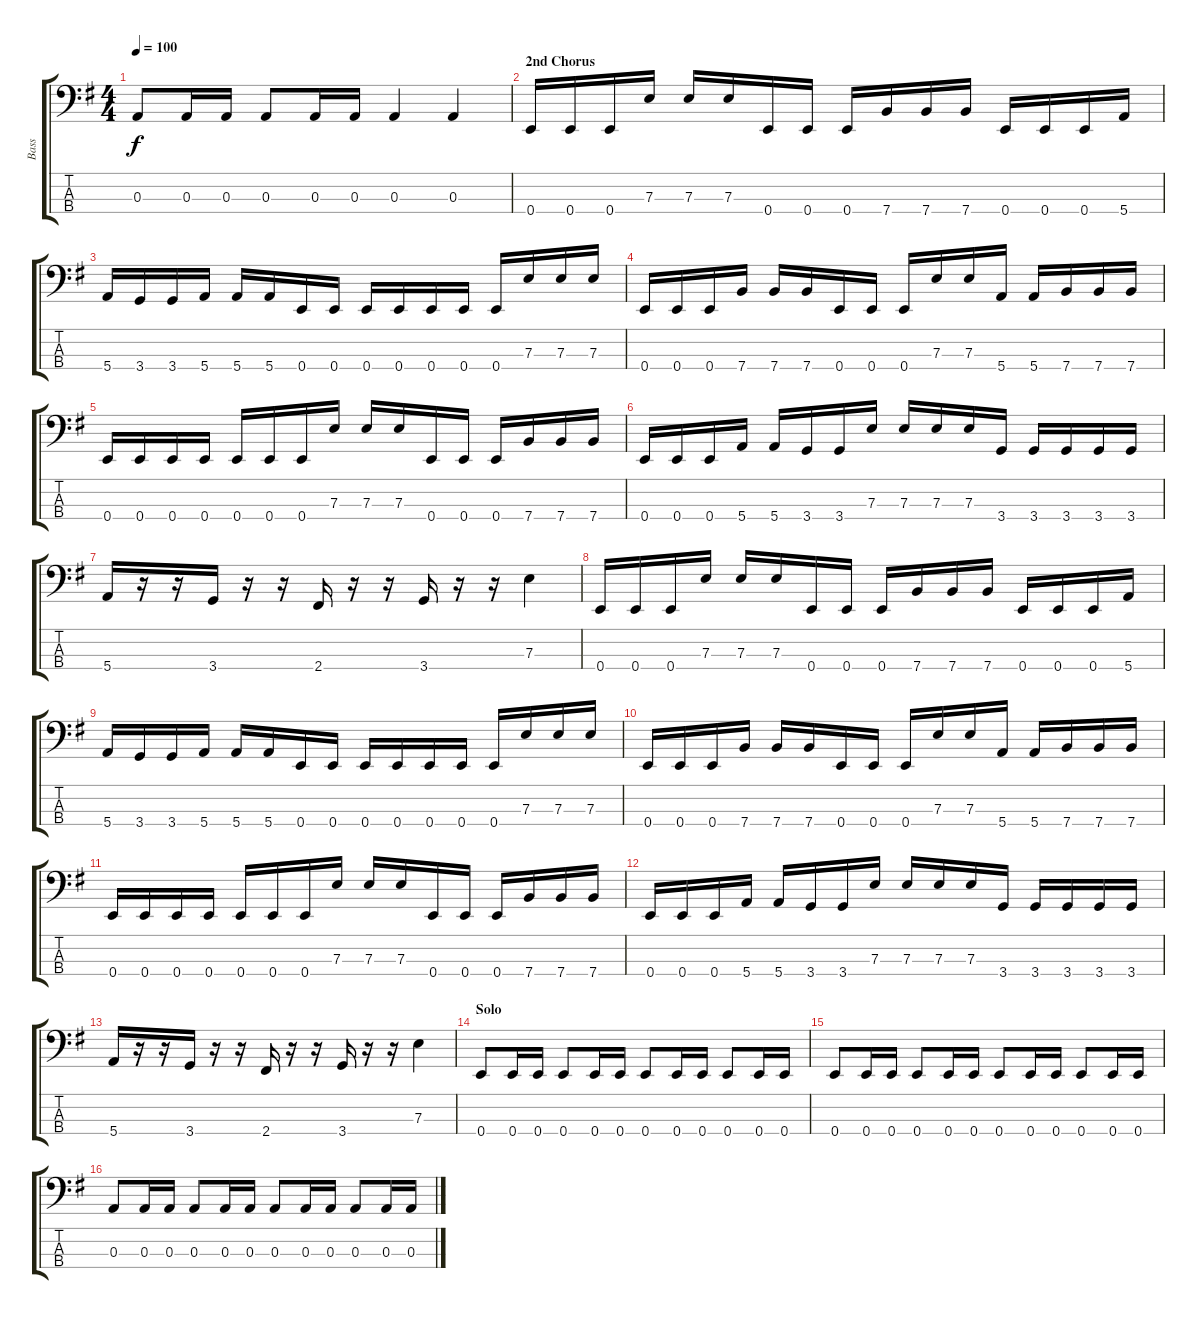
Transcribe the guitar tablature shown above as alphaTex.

\track ("Bass" "Bass") {instrument electricbasspick}
\staff {score tabs}
\tuning (G2 D2 A1 E1) {hide}
\ts (4 4)
\tempo 100
\clef f4
\ks eminor
0.3.8{dy f} 0.3.16 0.3.16 0.3.8 0.3.16 0.3.16 0.3.4 0.3.4 |
\section ("" "2nd Chorus")
0.4.16 0.4.16 0.4.16 7.3.16 7.3.16 7.3.16 0.4.16 0.4.16 0.4.16 7.4.16 7.4.16 7.4.16 0.4.16 0.4.16 0.4.16 5.4.16 |
5.4.16 3.4.16 3.4.16 5.4.16 5.4.16 5.4.16 0.4.16 0.4.16 0.4.16 0.4.16 0.4.16 0.4.16 0.4.16 7.3.16 7.3.16 7.3.16 |
0.4.16 0.4.16 0.4.16 7.4.16 7.4.16 7.4.16 0.4.16 0.4.16 0.4.16 7.3.16 7.3.16 5.4.16 5.4.16 7.4.16 7.4.16 7.4.16 |
0.4.16 0.4.16 0.4.16 0.4.16 0.4.16 0.4.16 0.4.16 7.3.16 7.3.16 7.3.16 0.4.16 0.4.16 0.4.16 7.4.16 7.4.16 7.4.16 |
0.4.16 0.4.16 0.4.16 5.4.16 5.4.16 3.4.16 3.4.16 7.3.16 7.3.16 7.3.16 7.3.16 3.4.16 3.4.16 3.4.16 3.4.16 3.4.16 |
5.4.16 r.16 r.16 3.4.16 r.16 r.16 2.4.16 r.16 r.16 3.4.16 r.16 r.16 7.3.4 |
0.4.16 0.4.16 0.4.16 7.3.16 7.3.16 7.3.16 0.4.16 0.4.16 0.4.16 7.4.16 7.4.16 7.4.16 0.4.16 0.4.16 0.4.16 5.4.16 |
5.4.16 3.4.16 3.4.16 5.4.16 5.4.16 5.4.16 0.4.16 0.4.16 0.4.16 0.4.16 0.4.16 0.4.16 0.4.16 7.3.16 7.3.16 7.3.16 |
0.4.16 0.4.16 0.4.16 7.4.16 7.4.16 7.4.16 0.4.16 0.4.16 0.4.16 7.3.16 7.3.16 5.4.16 5.4.16 7.4.16 7.4.16 7.4.16 |
0.4.16 0.4.16 0.4.16 0.4.16 0.4.16 0.4.16 0.4.16 7.3.16 7.3.16 7.3.16 0.4.16 0.4.16 0.4.16 7.4.16 7.4.16 7.4.16 |
0.4.16 0.4.16 0.4.16 5.4.16 5.4.16 3.4.16 3.4.16 7.3.16 7.3.16 7.3.16 7.3.16 3.4.16 3.4.16 3.4.16 3.4.16 3.4.16 |
5.4.16 r.16 r.16 3.4.16 r.16 r.16 2.4.16 r.16 r.16 3.4.16 r.16 r.16 7.3.4 |
\section ("" "Solo")
0.4.8 0.4.16 0.4.16 0.4.8 0.4.16 0.4.16 0.4.8 0.4.16 0.4.16 0.4.8 0.4.16 0.4.16 |
0.4.8 0.4.16 0.4.16 0.4.8 0.4.16 0.4.16 0.4.8 0.4.16 0.4.16 0.4.8 0.4.16 0.4.16 |
0.3.8 0.3.16 0.3.16 0.3.8 0.3.16 0.3.16 0.3.8 0.3.16 0.3.16 0.3.8 0.3.16 0.3.16
